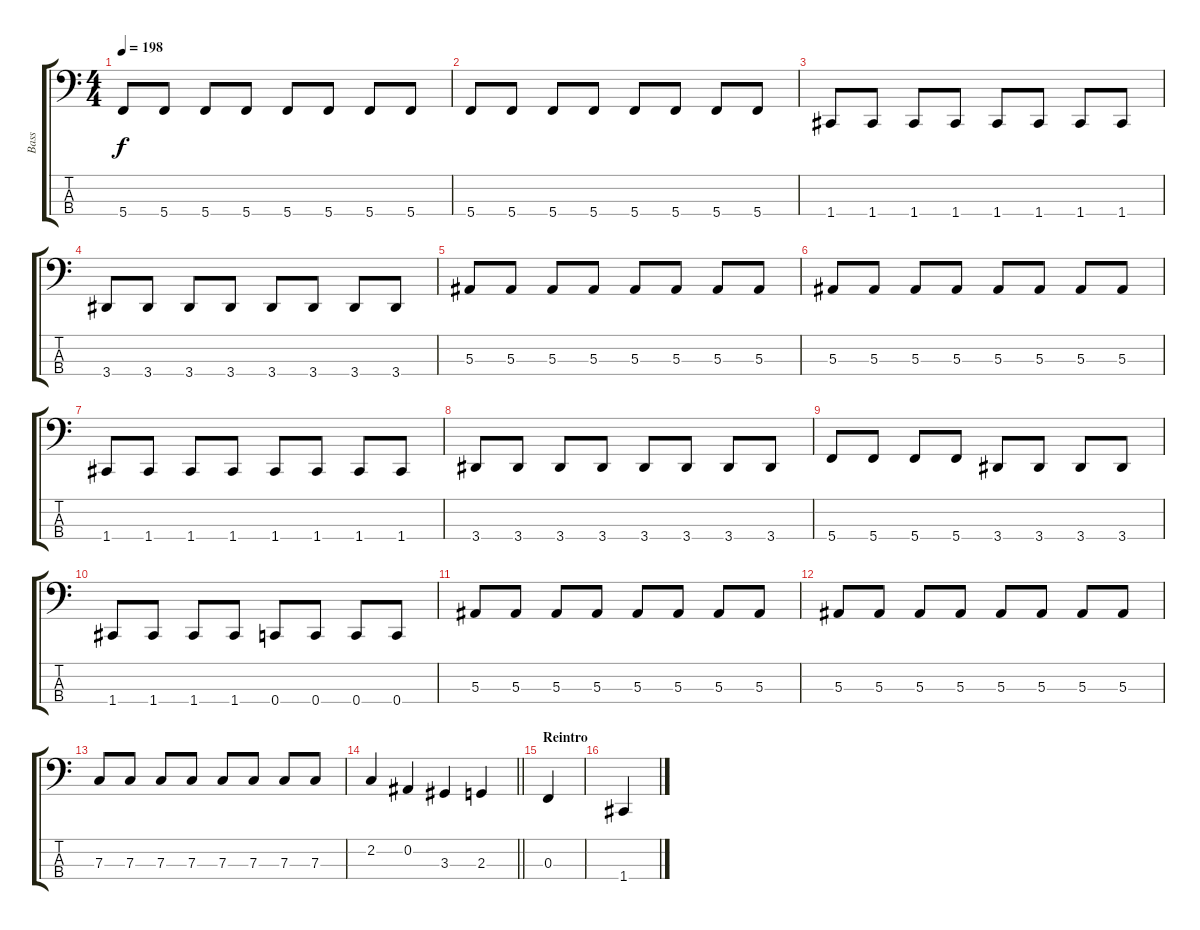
\track ("Bass" "Bass") {instrument electricbasspick}
\staff {score tabs}
\tuning (Eb2 Bb1 F1 C1) {hide}
\ts (4 4)
\tempo 198
\clef f4
\ks c
5.4.8{dy f} 5.4.8 5.4.8 5.4.8 5.4.8 5.4.8 5.4.8 5.4.8 |
5.4.8 5.4.8 5.4.8 5.4.8 5.4.8 5.4.8 5.4.8 5.4.8 |
1.4.8 1.4.8 1.4.8 1.4.8 1.4.8 1.4.8 1.4.8 1.4.8 |
3.4.8 3.4.8 3.4.8 3.4.8 3.4.8 3.4.8 3.4.8 3.4.8 |
5.3.8 5.3.8 5.3.8 5.3.8 5.3.8 5.3.8 5.3.8 5.3.8 |
5.3.8 5.3.8 5.3.8 5.3.8 5.3.8 5.3.8 5.3.8 5.3.8 |
1.4.8 1.4.8 1.4.8 1.4.8 1.4.8 1.4.8 1.4.8 1.4.8 |
3.4.8 3.4.8 3.4.8 3.4.8 3.4.8 3.4.8 3.4.8 3.4.8 |
5.4.8 5.4.8 5.4.8 5.4.8 3.4.8 3.4.8 3.4.8 3.4.8 |
1.4.8 1.4.8 1.4.8 1.4.8 0.4.8 0.4.8 0.4.8 0.4.8 |
5.3.8 5.3.8 5.3.8 5.3.8 5.3.8 5.3.8 5.3.8 5.3.8 |
5.3.8 5.3.8 5.3.8 5.3.8 5.3.8 5.3.8 5.3.8 5.3.8 |
7.3.8 7.3.8 7.3.8 7.3.8 7.3.8 7.3.8 7.3.8 7.3.8 |
\barLineRight lightlight
2.2.4 0.2.4 3.3.4 2.3.4 |
\section ("" "Reintro")
0.3.4 |
1.4.4
